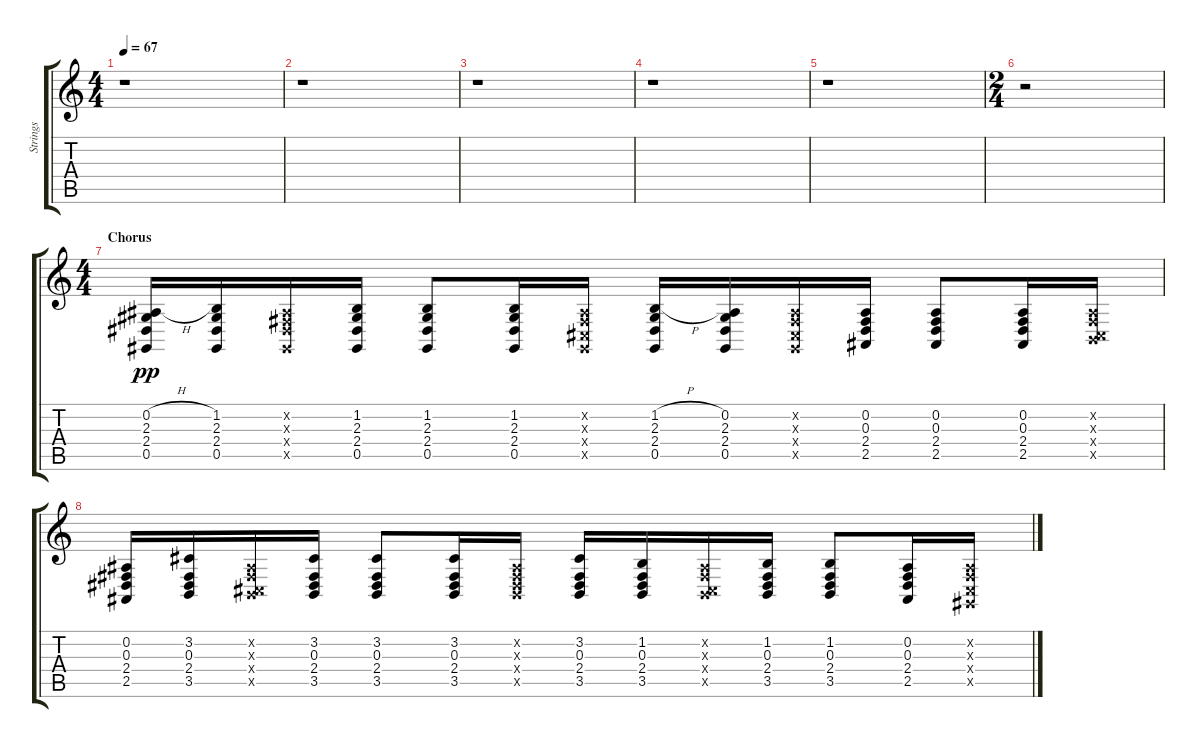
\track ("Strings" "Strings") {instrument stringensemble1}
\staff {score tabs}
\tuning (Eb4 Bb3 Gb3 Db3 Ab2 Eb2) {hide}
\ts (4 4)
\tempo 67
\clef g2
\ks c
r.1{dy pp} |
r.1 |
r.1 |
r.1 |
r.1 |
\ts (2 4)
r.2 |
\ts (4 4)
\section ("" "Chorus")
(0.2{h} 2.3 2.4 0.5).16 (1.2 2.3 2.4 0.5).16 (0.2{x} 0.3{x} 2.4{x} 0.5{x}).16 (1.2 2.3 2.4 0.5).16 (1.2 2.3 2.4 0.5).8 (1.2 2.3 2.4 0.5).16 (0.2{x} 0.3{x} 0.4{x} 0.5{x}).16 (1.2{h} 2.3 2.4 0.5).16 (0.2 2.3 2.4 0.5).16 (0.2{x} 0.3{x} 0.4{x} 0.5{x}).16 (0.2 0.3 2.4 2.5).16 (0.2 0.3 2.4 2.5).8 (0.2 0.3 2.4 2.5).16 (0.2{x} 0.3{x} 0.4{x} 3.5{x}).16 |
(0.2 0.3 2.4 2.5).16 (3.2 0.3 2.4 3.5).16 (0.2{x} 0.3{x} 0.4{x} 3.5{x}).16 (3.2 0.3 2.4 3.5).16 (3.2 0.3 2.4 3.5).8 (3.2 0.3 2.4 3.5).16 (0.2{x} 0.3{x} 2.4{x} 3.5{x}).16 (3.2 0.3 2.4 3.5).16 (1.2 0.3 2.4 3.5).16 (0.2{x} 0.3{x} 0.4{x} 3.5{x}).16 (1.2 0.3 2.4 3.5).16 (1.2 0.3 2.4 3.5).8 (0.2 0.3 2.4 2.5).16 (0.2{x} 0.3{x} 0.4{x} 0.5{x}).16
